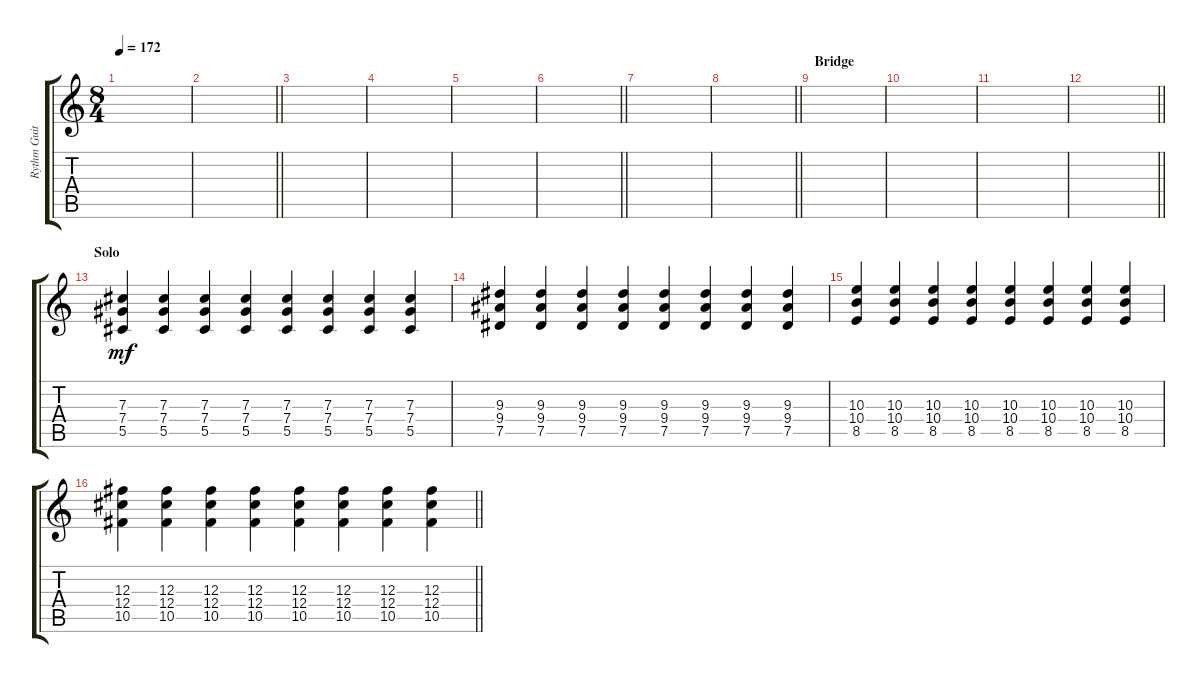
\track ("Rythm Guitar" "Rythm Guit") {instrument acousticguitarnylon}
\staff {score tabs}
\tuning (Eb4 Bb3 Gb3 Db3 Ab2 Eb2) {hide}
\ts (8 4)
\tempo 172
\clef g2
\ks c
|
\barLineRight lightlight
|
|
|
|
\barLineRight lightlight
|
|
\barLineRight lightlight
|
\section ("" "Bridge")
|
|
|
\barLineRight lightlight
|
\section ("" "Solo")
(7.3 7.4 5.5).4{dy mf instrument acousticguitarnylon} (7.3 7.4 5.5).4 (7.3 7.4 5.5).4 (7.3 7.4 5.5).4 (7.3 7.4 5.5).4 (7.3 7.4 5.5).4 (7.3 7.4 5.5).4 (7.3 7.4 5.5).4 |
(9.3 9.4 7.5).4 (9.3 9.4 7.5).4 (9.3 9.4 7.5).4 (9.3 9.4 7.5).4 (9.3 9.4 7.5).4 (9.3 9.4 7.5).4 (9.3 9.4 7.5).4 (9.3 9.4 7.5).4 |
(10.3 10.4 8.5).4 (10.3 10.4 8.5).4 (10.3 10.4 8.5).4 (10.3 10.4 8.5).4 (10.3 10.4 8.5).4 (10.3 10.4 8.5).4 (10.3 10.4 8.5).4 (10.3 10.4 8.5).4 |
\barLineRight lightlight
(12.3 12.4 10.5).4 (12.3 12.4 10.5).4 (12.3 12.4 10.5).4 (12.3 12.4 10.5).4 (12.3 12.4 10.5).4 (12.3 12.4 10.5).4 (12.3 12.4 10.5).4 (12.3 12.4 10.5).4
